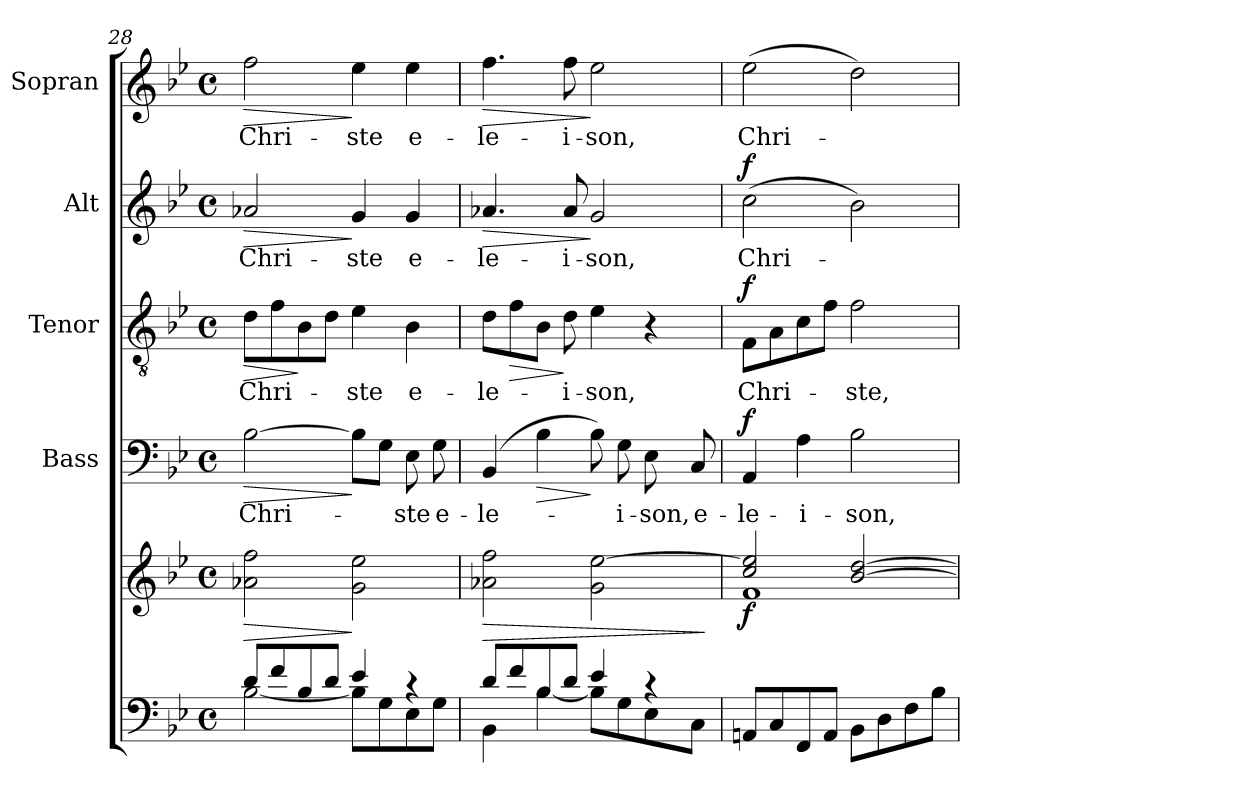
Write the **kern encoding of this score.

**kern	**kern	**dynam	**kern	**text	**dynam	**kern	**text	**dynam	**kern	**text	**dynam	**kern	**text	**dynam
*part5	*part5	*part5	*part4	*part4	*part4	*part3	*part3	*part3	*part2	*part2	*part2	*part1	*part1	*part1
*staff6	*staff5	*staff5/6	*staff4	*staff4	*staff4	*staff3	*staff3	*staff3	*staff2	*staff2	*staff2	*staff1	*staff1	*staff1
*	*	*	*I"Bass	*	*	*I"Tenor	*	*	*I"Alt	*	*	*I"Sopran	*	*
*	*	*	*I'B.	*	*	*I'T.	*	*	*I'A.	*	*	*I'S.	*	*
*clefF4	*clefG2	*	*clefF4	*	*	*clefGv2	*	*	*clefG2	*	*	*clefG2	*	*
*k[b-e-]	*k[b-e-]	*	*k[b-e-]	*	*	*k[b-e-]	*	*	*k[b-e-]	*	*	*k[b-e-]	*	*
*B-:	*B-:	*	*B-:	*	*	*B-:	*	*	*B-:	*	*	*B-:	*	*
*M4/4	*M4/4	*	*M4/4	*	*	*M4/4	*	*	*M4/4	*	*	*M4/4	*	*
*met(c)	*met(c)	*	*met(c)	*	*	*met(c)	*	*	*met(c)	*	*	*met(c)	*	*
=28	=28	=28	=28	=28	=28	=28	=28	=28	=28	=28	=28	=28	=28	=28
*^	*	*	*	*	*	*	*	*	*	*	*	*	*	*
!	!	!	!LO:HP:b	!	!LO:LY:b	!LO:HP:b	!	!LO:LY:b	!LO:HP:b	!	!LO:LY:b	!LO:HP:b	!	!LO:LY:b	!LO:HP:b
8d/L	[<2B-\	2a-X\ 2ff\	>	[2B-\	Chri-	>	8d\L	Chri-	>	2a-X/	Chri-	>	2ff\	Chri-	>
8f/	.	.	.	.	.	.	8f\	.	.	.	.	.	.	.	.
8B-/	.	.	.	.	.	.	8B-\	.	]	.	.	.	.	.	.
8d/J	.	.	.	.	.	.	8d\J	.	.	.	.	.	.	.	.
!	!	!	!	!	!	!	!	!LO:LY:b	!	!	!LO:LY:b	!	!	!LO:LY:b	!
4e-/	8B-\L]	2g\ 2ee-\	]	8B-\L]	.	]	4e-\	-ste	.	4g/	-ste	]	4ee-\	-ste	]
.	8G\	.	.	8G\J	.	.	.	.	.	.	.	.	.	.	.
!	!	!	!	!	!LO:LY:b	!	!	!LO:LY:b	!	!	!LO:LY:b	!	!	!LO:LY:b	!
4rc	8E-\	.	.	8E-\	-ste	.	4B-\	e-	.	4g/	e-	.	4ee-\	e-	.
!	!	!	!	!	!LO:LY:b	!	!	!	!	!	!	!	!	!	!
.	8G\J	.	.	8G\	e-	.	.	.	.	.	.	.	.	.	.
!!LO:LB:g=z
=29	=29	=29	=29	=29	=29	=29	=29	=29	=29	=29	=29	=29	=29	=29	=29
!	!	!	!LO:HP:b	!	!LO:LY:b	!	!	!LO:LY:b	!	!	!LO:LY:b	!LO:HP:b	!	!LO:LY:b	!LO:HP:b
8d/L	4BB-\	2a-X\ 2ff\	>	(4BB-/	-le-	.	8d\L	-le-	.	4.a-X/	-le-	>	4.ff\	-le-	>
!	!	!	!	!	!	!	!	!	!LO:HP:b	!	!	!	!	!	!
8f/	.	.	.	.	.	.	8f\	.	>	.	.	.	.	.	.
!	!	!	!	!	!	!LO:HP:b	!	!	!	!	!	!	!	!	!
8B-/	[<4B-\	.	.	4B-\	.	>	8B-\J	.	.	.	.	.	.	.	.
!	!	!	!	!	!	!	!	!LO:LY:b	!	!	!LO:LY:b	!	!	!LO:LY:b	!
8d/J	.	.	.	.	.	.	8d\	-i-	]	8a-/	-i-	.	8ff\	-i-	.
!	!	!	!	!	!	!	!	!LO:LY:b	!	!	!LO:LY:b	!	!	!LO:LY:b	!
4e-/	8B-\L]	2g\ [2ee-\	.	8B-\)	.	]	4e-\	-son,	.	2g/	-son,	]	2ee-\	-son,	]
!	!	!	!	!	!LO:LY:b	!	!	!	!	!	!	!	!	!	!
.	8G\	.	.	8G\	-i-	.	.	.	.	.	.	.	.	.	.
!	!	!	!	!	!LO:LY:b	!	!	!	!	!	!	!	!	!	!
4rc	8E-\	.	.	8E-\	-son,	.	4r	.	.	.	.	.	.	.	.
!	!	!	!	!	!LO:LY:b	!	!	!	!	!	!	!	!	!	!
.	8C\J	.	.	8C/	e-	.	.	.	.	.	.	.	.	.	.
*v	*v	*	*	*	*	*	*	*	*	*	*	*	*	*	*
.	.	]	.	.	.	.	.	.	.	.	.	.	.	.
!!LO:PB:g=z
=30	=30	=30	=30	=30	=30	=30	=30	=30	=30	=30	=30	=30	=30	=30
*	*^	*	*	*	*	*	*	*	*	*	*	*	*	*
!	!	!	!LO:DY:b	!	!LO:LY:b	!LO:DY:a	!	!LO:LY:b	!LO:DY:a	!	!LO:LY:b	!LO:DY:a	!	!LO:LY:b	!
8AAn/L	2cc/ 2ee-/]	1f	f	4AA/	-le-	f	8F\L	Chri-	f	(>2cc\	Chri-	f	(>2ee-\	Chri-	.
8C/	.	.	.	.	.	.	8A\	.	.	.	.	.	.	.	.
!	!	!	!	!	!LO:LY:b	!	!	!	!	!	!	!	!	!	!
8FF/	.	.	.	4A\	-i-	.	8c\	.	.	.	.	.	.	.	.
8AA/J	.	.	.	.	.	.	8f\J	.	.	.	.	.	.	.	.
!	!	!	!	!	!LO:LY:b	!	!	!LO:LY:b	!	!	!	!	!	!	!
8BB-\L	[>2b-/ [>2dd/	.	.	2B-\	-son,	.	2f\	-ste,	.	2b-\)	.	.	2dd\)	.	.
8D\	.	.	.	.	.	.	.	.	.	.	.	.	.	.	.
8F\	.	.	.	.	.	.	.	.	.	.	.	.	.	.	.
8B-\J	.	.	.	.	.	.	.	.	.	.	.	.	.	.	.
*	*v	*v	*	*	*	*	*	*	*	*	*	*	*	*	*
=	=	=	=	=	=	=	=	=	=	=	=	=	=	=
*-	*-	*-	*-	*-	*-	*-	*-	*-	*-	*-	*-	*-	*-	*-
